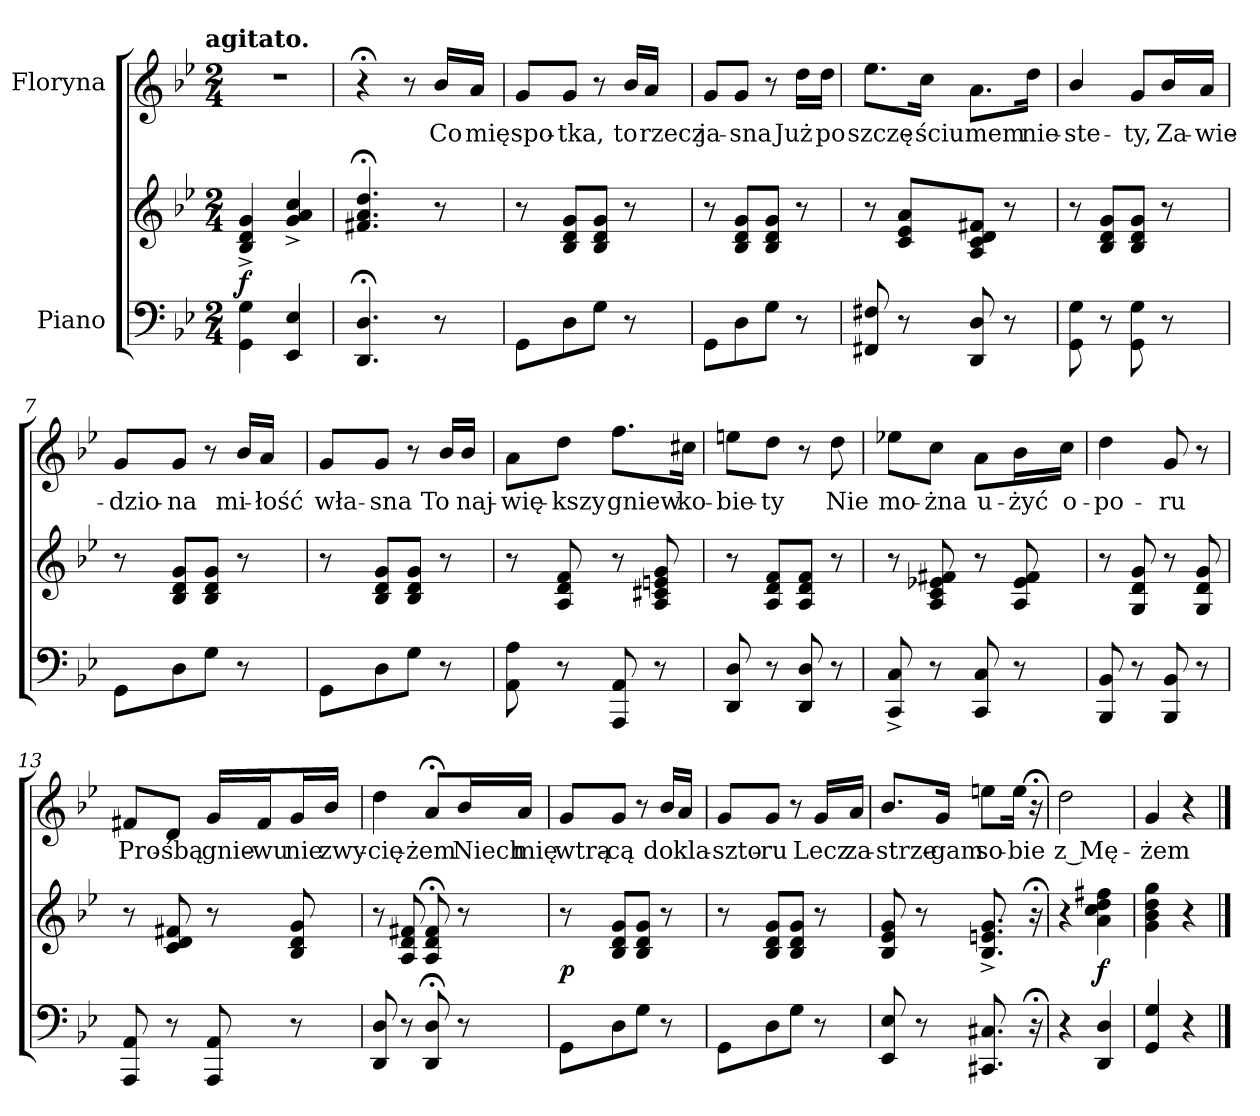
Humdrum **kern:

**kern	**kern	**dynam	**kern	**text
*part2	*part2	*part2	*part1	*part1
*staff3	*staff2	*staff2/3	*staff1	*staff1
*I"Piano	*	*	*I"Floryna	*
*clefF4	*clefG2	*	*clefG2	*
*k[b-e-]	*k[b-e-]	*	*k[b-e-]	*
!!LO:TX:omd:t=agitato.
*M2/4	*M2/4	*	*M2/4	*
=1	=1	=1	=1	=1
4GG\ 4G\	4B-^/ 4d^/ 4g^/	f	2r	.
4EE-/ 4E-/	4g^/ 4a^/ 4cc^/	.	.	.
=2	=2	=2	=2	=2
4.DD;</ 4.D;</	4.f#X;</ 4.a;</ 4.dd;</	.	4r;<	.
.	.	.	8r	.
8r	8r	.	16b-/LL	Co
.	.	.	16a/JJ	mię
=3	=3	=3	=3	=3
8GG\L	8r	.	8g/L	spo-
8D\	8B-/ 8d/ 8g/L	.	8g/J	-tka,
8G\J	8B-/ 8d/ 8g/J	.	8r	.
8r	8r	.	16b-/LL	to
.	.	.	16a/JJ	rzecz
=4	=4	=4	=4	=4
8GG\L	8r	.	8g/L	ja-
8D\	8B-/ 8d/ 8g/L	.	8g/J	-sna
8G\J	8B-/ 8d/ 8g/J	.	8r	.
8r	8r	.	16dd\LL	Już
.	.	.	16dd\JJ	po
=5	=5	=5	=5	=5
8FF#X/ 8F#X/	8r	.	8.ee-\L	szczę-
8r	8c/ 8e-/ 8a/L	.	.	.
.	.	.	16cc\Jk	-ściu
8DD/ 8D/	8A/ 8c/ 8d/ 8f#X/J	.	8.a\L	mem
8r	8r	.	.	.
.	.	.	16dd\Jk	nie-
=6	=6	=6	=6	=6
8GG\ 8G\	8r	.	4b-/	-ste-
8r	8B-/ 8d/ 8g/L	.	.	.
8GG\ 8G\	8B-/ 8d/ 8g/J	.	8g/L	-ty,
8r	8r	.	16b-/L	Za-
.	.	.	16a/JJ	-wie-
=7	=7	=7	=7	=7
8GG\L	8r	.	8g/L	-dzio-
8D\	8B-/ 8d/ 8g/L	.	8g/J	-na
8G\J	8B-/ 8d/ 8g/J	.	8r	.
8r	8r	.	16b-/LL	mi-
.	.	.	16a/JJ	-łość
=8	=8	=8	=8	=8
8GG\L	8r	.	8g/L	wła-
8D\	8B-/ 8d/ 8g/L	.	8g/J	-sna
8G\J	8B-/ 8d/ 8g/J	.	8r	.
8r	8r	.	16b-/LL	To
.	.	.	16b-/JJ	naj-
=9	=9	=9	=9	=9
8AA\ 8A\	8r	.	8a\L	-wię-
8r	8A/ 8d/ 8f/	.	8dd\J	-kszy
8AAA/ 8AA/	8r	.	8.ff\L	gniew
8r	8A/ 8c#X/ 8en/ 8g/	.	.	.
.	.	.	16cc#X\Jk	ko-
=10	=10	=10	=10	=10
8DD/ 8D/	8r	.	8een\L	-bie-
8r	8A/ 8d/ 8f/L	.	8dd\J	-ty
8DD/ 8D/	8A/ 8d/ 8f/J	.	8r	.
8r	8r	.	8dd\	Nie
=11	=11	=11	=11	=11
8CC^/ 8C^/	8r	.	8ee-X\L	mo-
8r	8A/ 8c/ 8e-X/ 8f#X/	.	8cc\J	-żna
8CC/ 8C/	8r	.	8a\L	u-
8r	8A/ 8e-/ 8f#/	.	16b-\L	-żyć
.	.	.	16cc\JJ	o-
=12	=12	=12	=12	=12
8BBB-/ 8BB-/	8r	.	4dd\	-po-
8r	8G/ 8d/ 8g/	.	.	.
8BBB-/ 8BB-/	8r	.	8g/	-ru
8r	8G/ 8d/ 8g/	.	8r	.
=13	=13	=13	=13	=13
8AAA/ 8AA/	8r	.	8f#X/L	Pro-
8r	8c/ 8d/ 8f#X/	.	8d/J	-śbą
8AAA/ 8AA/	8r	.	16g/LL	gnie-
.	.	.	16f#/J	-wu
8r	8B-/ 8d/ 8g/	.	16g/L	nie
.	.	.	16b-/JJ	zwy-
=14	=14	=14	=14	=14
8DD/ 8D/	8r	.	4dd\	-cię-
8r	8A/ 8d/ 8f#X/	.	.	.
8DD;</ 8D;</	8A;</ 8d;</ 8f#;</	.	8a;</L	-żem
8r	8r	.	16b-/L	Niech
.	.	.	16a/JJ	mię
=15	=15	=15	=15	=15
8GG\L	8r	p	8g/L	wtrą-
8D\	8B-/ 8d/ 8g/L	.	8g/J	-cą
8G\J	8B-/ 8d/ 8g/J	.	8r	.
8r	8r	.	16b-/LL	do
.	.	.	16a/JJ	kla-
=16	=16	=16	=16	=16
8GG\L	8r	.	8g/L	-szto-
8D\	8B-/ 8d/ 8g/L	.	8g/J	-ru
8G\J	8B-/ 8d/ 8g/J	.	8r	.
8r	8r	.	16g/LL	Lecz
.	.	.	16a/JJ	za-
=17	=17	=17	=17	=17
8EE-/ 8E-/	8B-/ 8e-/ 8g/	.	8.b-/L	-strze-
8r	8r	.	.	.
.	.	.	16g/Jk	-gam
8.CC#X/ 8.C#X/	8.B-^/ 8.en^/ 8.g^/	.	8een\L	so-
.	.	.	16ee\Jk	-bie
16r;<	16r;<	.	16r;<	.
=18	=18	=18	=18	=18
4r	4r	.	2dd\	z Mę-
4DD/ 4D/	4a\ 4cc\ 4dd\ 4ff#X\	f	.	.
=19	=19	=19	=19	=19
4GG/ 4G/	4g\ 4b-\ 4dd\ 4gg\	.	4g/	-żem
4r	4r	.	4r	.
==	==	==	==	==
*-	*-	*-	*-	*-
